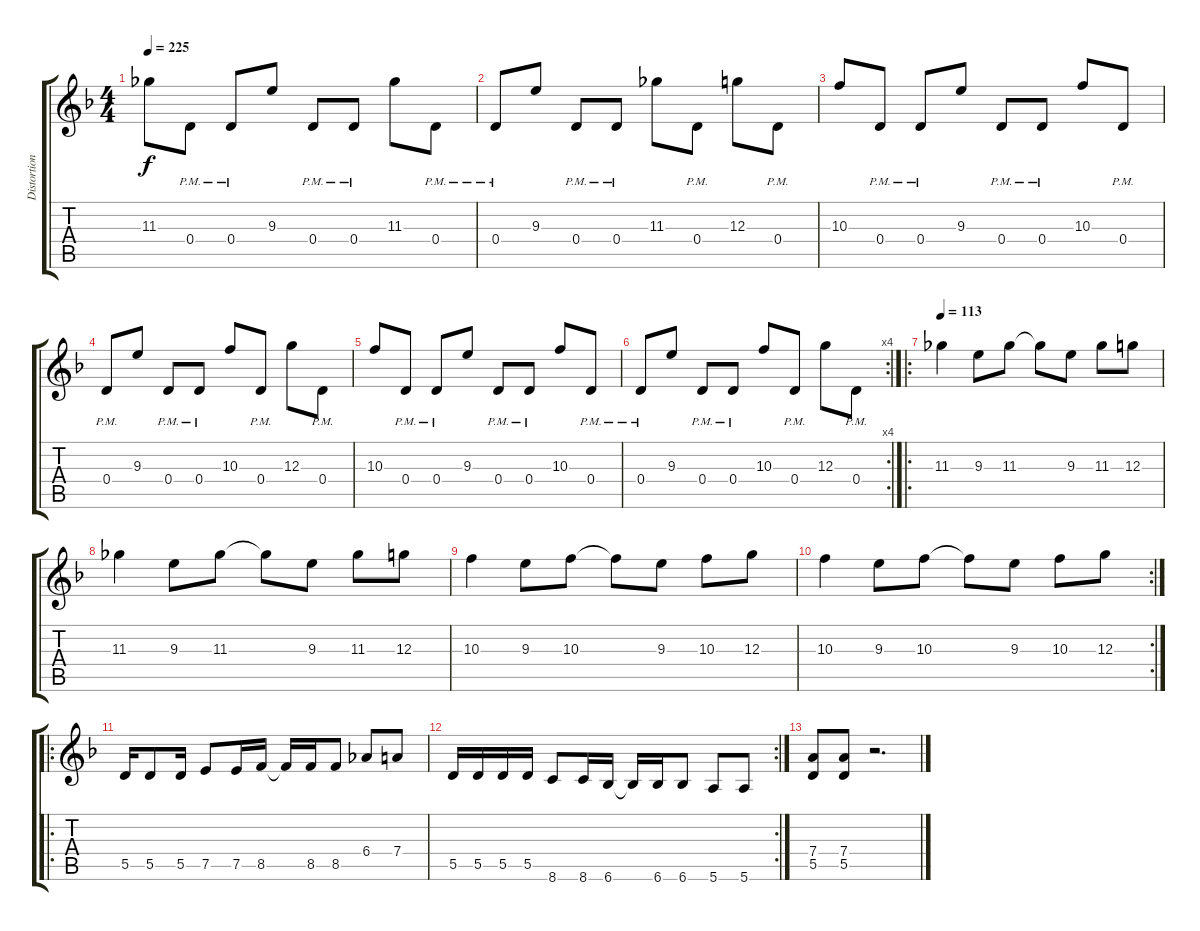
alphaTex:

\track ("Distortion Guitar" "Distortion") {instrument distortionguitar}
\staff {score tabs}
\tuning (E4 B3 G3 D3 A2 E2) {hide}
\ts (4 4)
\tempo 225
\clef g2
\ks f
11.3.8{dy f} 0.4{pm}.8 0.4{pm}.8 9.3.8 0.4{pm}.8 0.4{pm}.8 11.3.8 0.4{pm}.8 |
0.4{pm}.8 9.3.8 0.4{pm}.8 0.4{pm}.8 11.3.8 0.4{pm}.8 12.3.8 0.4{pm}.8 |
10.3.8 0.4{pm}.8 0.4{pm}.8 9.3.8 0.4{pm}.8 0.4{pm}.8 10.3.8 0.4{pm}.8 |
0.4{pm}.8 9.3.8 0.4{pm}.8 0.4{pm}.8 10.3.8 0.4{pm}.8 12.3.8 0.4{pm}.8 |
10.3.8 0.4{pm}.8 0.4{pm}.8 9.3.8 0.4{pm}.8 0.4{pm}.8 10.3.8 0.4{pm}.8 |
\rc 4
0.4{pm}.8 9.3.8 0.4{pm}.8 0.4{pm}.8 10.3.8 0.4{pm}.8 12.3.8 0.4{pm}.8 |
\ro
\tempo 113
11.3.4 9.3.8 11.3.8 11.3{t}.8 9.3.8 11.3.8 12.3.8 |
11.3.4 9.3.8 11.3.8 11.3{t}.8 9.3.8 11.3.8 12.3.8 |
10.3.4 9.3.8 10.3.8 10.3{t}.8 9.3.8 10.3.8 12.3.8 |
\rc 2
10.3.4 9.3.8 10.3.8 10.3{t}.8 9.3.8 10.3.8 12.3.8 |
\ro
5.5.16 5.5.8 5.5.16 7.5.8 7.5.16 8.5.16 8.5{t}.16 8.5.16 8.5.8 6.4.8 7.4.8 |
\rc 2
5.5.16 5.5.16 5.5.16 5.5.16 8.6.8 8.6.16 6.6.16 6.6{t}.16 6.6.16 6.6.8 5.6.8 5.6.8 |
(7.4 5.5).8 (7.4 5.5).8 r.2{d}
